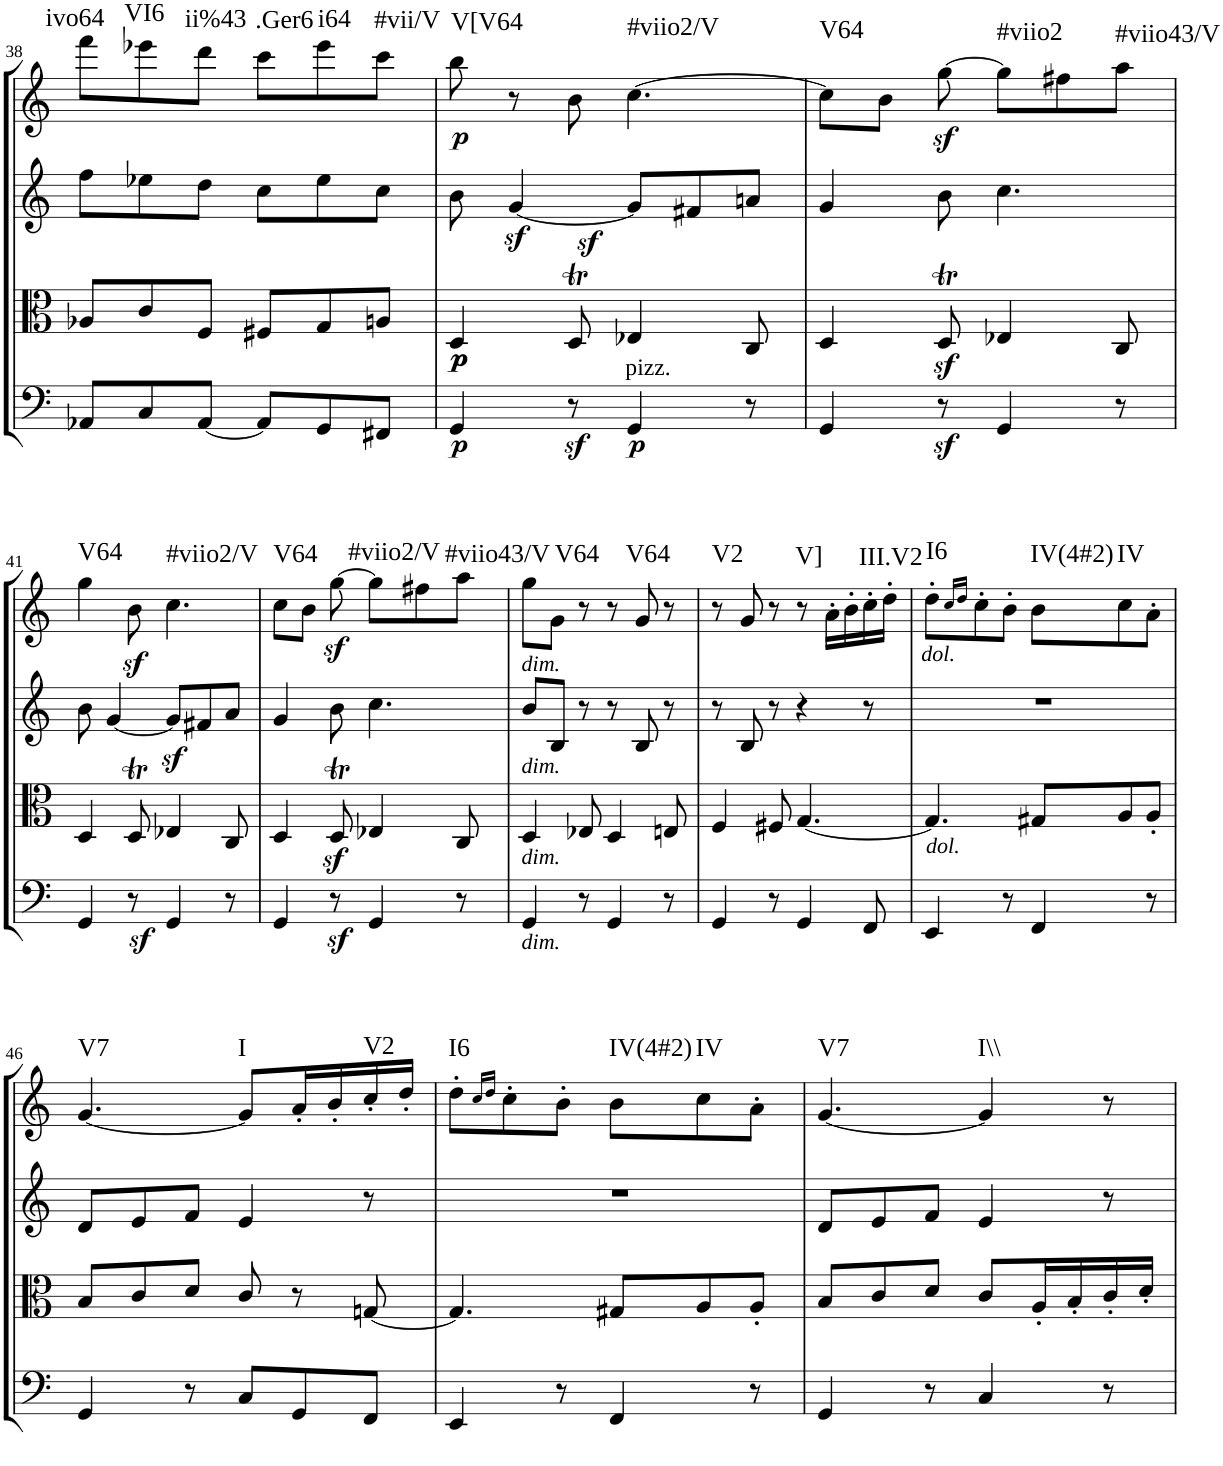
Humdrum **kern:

**kern	**dynam	**kern	**dynam	**kern	**kern	**dynam	**harte
*part4	*part4	*part3	*part3	*part2	*part1	*part1	*part1
*staff4	*staff4	*staff3	*staff3	*staff2	*staff1	*staff1	*
*I"Cello	*	*I"Viola	*	*I"2nd Violin	*I"1st Violin	*	*
*	*	*I'Vla	*	*I'Vln	*I'Vln	*	*
!!LO:PB:g=z
*clefF4	*	*clefC3	*	*clefG2	*clefG2	*	*
*k[]	*	*k[]	*	*k[]	*k[]	*	*
*M6/8	*	*M6/8	*	*M6/8	*M6/8	*	*
=38	=38	=38	=38	=38	=38	=38	=38
!	!	!	!	!	!	!	!LO:H:kt=ivo64
8AA-X/L	.	8A-X/L	.	8ff\L	8fff\L	.	N
!	!	!	!	!	!	!	!LO:H:kt=VI6
8C/	.	8c/	.	8ee-X\	8eee-X\	.	N
!	!	!	!	!	!	!	!LO:H:kt=ii%43
[8AA-/J	.	8F/J	.	8dd\J	8ddd\J	.	N
!	!	!	!	!	!	!	!LO:H:kt=.Ger6
8AA-/L]	.	8F#X/L	.	8cc\L	8ccc\L	.	N
!	!	!	!	!	!	!	!LO:H:kt=i64
8GG/	.	8G/	.	8ee-\	8eee-\	.	N
!	!	!	!	!	!	!	!LO:H:kt=#vii/V
8FF#X/J	.	8An/J	.	8cc\J	8ccc\J	.	N
=39	=39	=39	=39	=39	=39	=39	=39
!	!LO:DY:b	!	!LO:DY:b	!	!	!	!
!	!	!	!LO:DY:n=1:b	!	!	!LO:DY:b	!LO:H:kt=V[V64
4GG/	p	4D/	p p	8b\	8bb\	p	N
.	.	.	.	[4gz</	8r	.	.
!	!LO:DY:b	!	!	!	!	!	!
8r	sf	8DT/	.	.	8b\	.	.
!LO:TX:a:t=pizz.	!	!	!	!	!	!	!
!	!LO:DY:b	!	!	!	!	!	!LO:H:kt=#viio2/V
4GG/	p	4E-X/	.	8gz</L]	[4.cc\	.	N
.	.	.	.	8f#X/	.	.	.
8r	.	8C/	.	8an/J	.	.	.
=40	=40	=40	=40	=40	=40	=40	=40
!	!	!	!	!	!	!	!LO:H:kt=V64
4GG/	.	4D/	.	4g/	8cc\L]	.	N
.	.	.	.	.	8b\J	.	.
!	!LO:DY:b	!	!	!	!	!	!
8r	sf	8Dz<T/	.	8b\	[8ggz<\	.	.
!	!	!	!	!	!	!	!LO:H:kt=#viio2
4GG/	.	4E-X/	.	4.cc\	8gg\L]	.	N
.	.	.	.	.	8ff#X\	.	.
!	!	!	!	!	!	!	!LO:H:kt=#viio43/V
8r	.	8C/	.	.	8aa\J	.	N
!!LO:LB:g=z
=41	=41	=41	=41	=41	=41	=41	=41
!	!	!	!	!	!	!	!LO:H:kt=V64
4GG/	.	4D/	.	8b\	4gg\	.	N
.	.	.	.	[4g/	.	.	.
!	!LO:DY:b	!	!	!	!	!	!
8r	sf	8DT/	.	.	8bz<\	.	.
!	!	!	!	!	!	!	!LO:H:kt=#viio2/V
4GG/	.	4E-X/	.	8gz</L]	4.cc\	.	N
.	.	.	.	8f#X/	.	.	.
8r	.	8C/	.	8a/J	.	.	.
=42	=42	=42	=42	=42	=42	=42	=42
!	!	!	!	!	!	!	!LO:H:kt=V64
4GG/	.	4D/	.	4g/	8cc\L	.	N
.	.	.	.	.	8b\J	.	.
!	!LO:DY:b	!	!	!	!	!	!
8r	sf	8Dz<T/	.	8b\	[8ggz<\	.	.
!	!	!	!	!	!	!	!LO:H:kt=#viio2/V
4GG/	.	4E-X/	.	4.cc\	8gg\L]	.	N
.	.	.	.	.	8ff#X\	.	.
!	!	!	!	!	!	!	!LO:H:kt=#viio43/V
8r	.	8C/	.	.	8aa\J	.	N
=43	=43	=43	=43	=43	=43	=43	=43
!	!	!	!	!	!LO:TX:b:i:t=dim.	!	!
!	!	!	!	!LO:TX:b:i:t=dim.	!	!	!
!	!	!LO:TX:b:i:t=dim.	!	!	!	!	!
!LO:TX:b:i:t=dim.	!	!	!	!	!	!	!LO:H:kt=V64
4GG/	.	4D/	.	8b/L	8gg\L	.	N
.	.	.	.	8B/J	8g\J	.	.
8r	.	8E-X/	.	8r	8r	.	.
!	!	!	!	!	!	!	!LO:H:kt=V64
4GG/	.	4D/	.	8r	8r	.	N
.	.	.	.	8B/	8g/	.	.
8r	.	8En/	.	8r	8r	.	.
=44	=44	=44	=44	=44	=44	=44	=44
!	!	!	!	!	!	!	!LO:H:kt=V2
4GG/	.	4F/	.	8r	8r	.	N
.	.	.	.	8B/	8g/	.	.
8r	.	8F#X/	.	8r	8r	.	.
!	!	!	!	!	!	!	!LO:H:kt=V]
4GG/	.	[4.G/	.	4r	8r	.	N
.	.	.	.	.	16a'\LL	.	.
.	.	.	.	.	16b'\	.	.
!	!	!	!	!	!	!	!LO:H:kt=III.V2
8FF/	.	.	.	8r	16cc'\	.	N
.	.	.	.	.	16dd'\JJ	.	.
=45	=45	=45	=45	=45	=45	=45	=45
!	!	!	!	!	!LO:TX:b:i:t=dol.	!	!
!	!	!LO:TX:b:i:t=dol.	!	!	!	!	!LO:H:kt=I6
4EE/	.	4.G/]	.	2.r	8dd'\L	.	N
.	.	.	.	.	16qcc/LL	.	.
.	.	.	.	.	16qdd/JJ	.	.
.	.	.	.	.	8cc'\	.	.
8r	.	.	.	.	8b'\J	.	.
!	!	!	!	!	!	!	!LO:H:kt=IV(4#2)
4FF/	.	8G#X/L	.	.	8b\L	.	N
!	!	!	!	!	!	!	!LO:H:kt=IV
.	.	8A/	.	.	8cc\	.	N
8r	.	8A'/J	.	.	8a'\J	.	.
!!LO:LB:g=z
=46	=46	=46	=46	=46	=46	=46	=46
!	!	!	!	!	!	!	!LO:H:kt=V7
4GG/	.	8B/L	.	8d/L	[4.g/	.	N
.	.	8c/	.	8e/	.	.	.
8r	.	8d/J	.	8f/J	.	.	.
!	!	!	!	!	!	!	!LO:H:kt=I
8C/L	.	8c/	.	4e/	8g/L]	.	N
8GG/	.	8r	.	.	16a'/L	.	.
.	.	.	.	.	16b'/	.	.
!	!	!	!	!	!	!	!LO:H:kt=V2
8FF/J	.	[8Gn/	.	8r	16cc'/	.	N
.	.	.	.	.	16dd'/JJ	.	.
=47	=47	=47	=47	=47	=47	=47	=47
!	!	!	!	!	!	!	!LO:H:kt=I6
4EE/	.	4.G/]	.	2.r	8dd'\L	.	N
.	.	.	.	.	16qcc/LL	.	.
.	.	.	.	.	16qdd/JJ	.	.
.	.	.	.	.	8cc'\	.	.
8r	.	.	.	.	8b'\J	.	.
!	!	!	!	!	!	!	!LO:H:kt=IV(4#2)
4FF/	.	8G#X/L	.	.	8b\L	.	N
!	!	!	!	!	!	!	!LO:H:kt=IV
.	.	8A/	.	.	8cc\	.	N
8r	.	8A'/J	.	.	8a'\J	.	.
=48	=48	=48	=48	=48	=48	=48	=48
!	!	!	!	!	!	!	!LO:H:kt=V7
4GG/	.	8B/L	.	8d/L	[4.g/	.	N
.	.	8c/	.	8e/	.	.	.
8r	.	8d/J	.	8f/J	.	.	.
!	!	!	!	!	!	!	!LO:H:kt=I\\
4C/	.	8c/L	.	4e/	4g/]	.	N
.	.	16A'/L	.	.	.	.	.
.	.	16B'/	.	.	.	.	.
8r	.	16c'/	.	8r	8r	.	.
.	.	16d'/JJ	.	.	.	.	.
=	=	=	=	=	=	=	=
*-	*-	*-	*-	*-	*-	*-	*-
